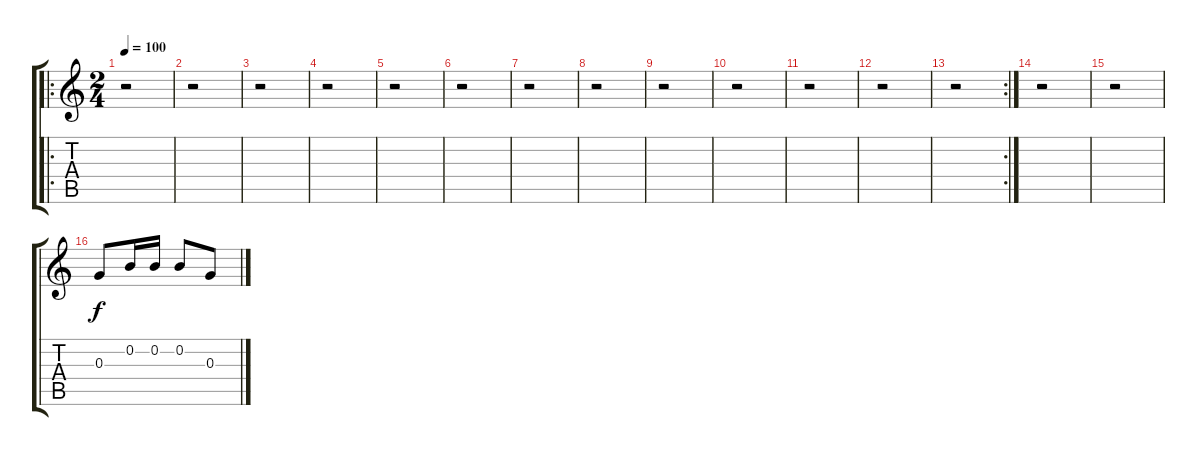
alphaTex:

\track "" {instrument altosax}
\staff {score tabs}
\tuning (E5 B4 G4 D4 A3 E3) {hide}
\ro
\ts (2 4)
\tempo 100
\clef g2
\ks c
r.2{dy f instrument altosax} |
r.2 |
r.2 |
r.2 |
r.2 |
r.2 |
r.2 |
r.2 |
r.2 |
r.2 |
r.2 |
r.2 |
\rc 2
r.2 |
r.2 |
r.2 |
0.3.8 0.2.16 0.2.16 0.2.8 0.3.8
